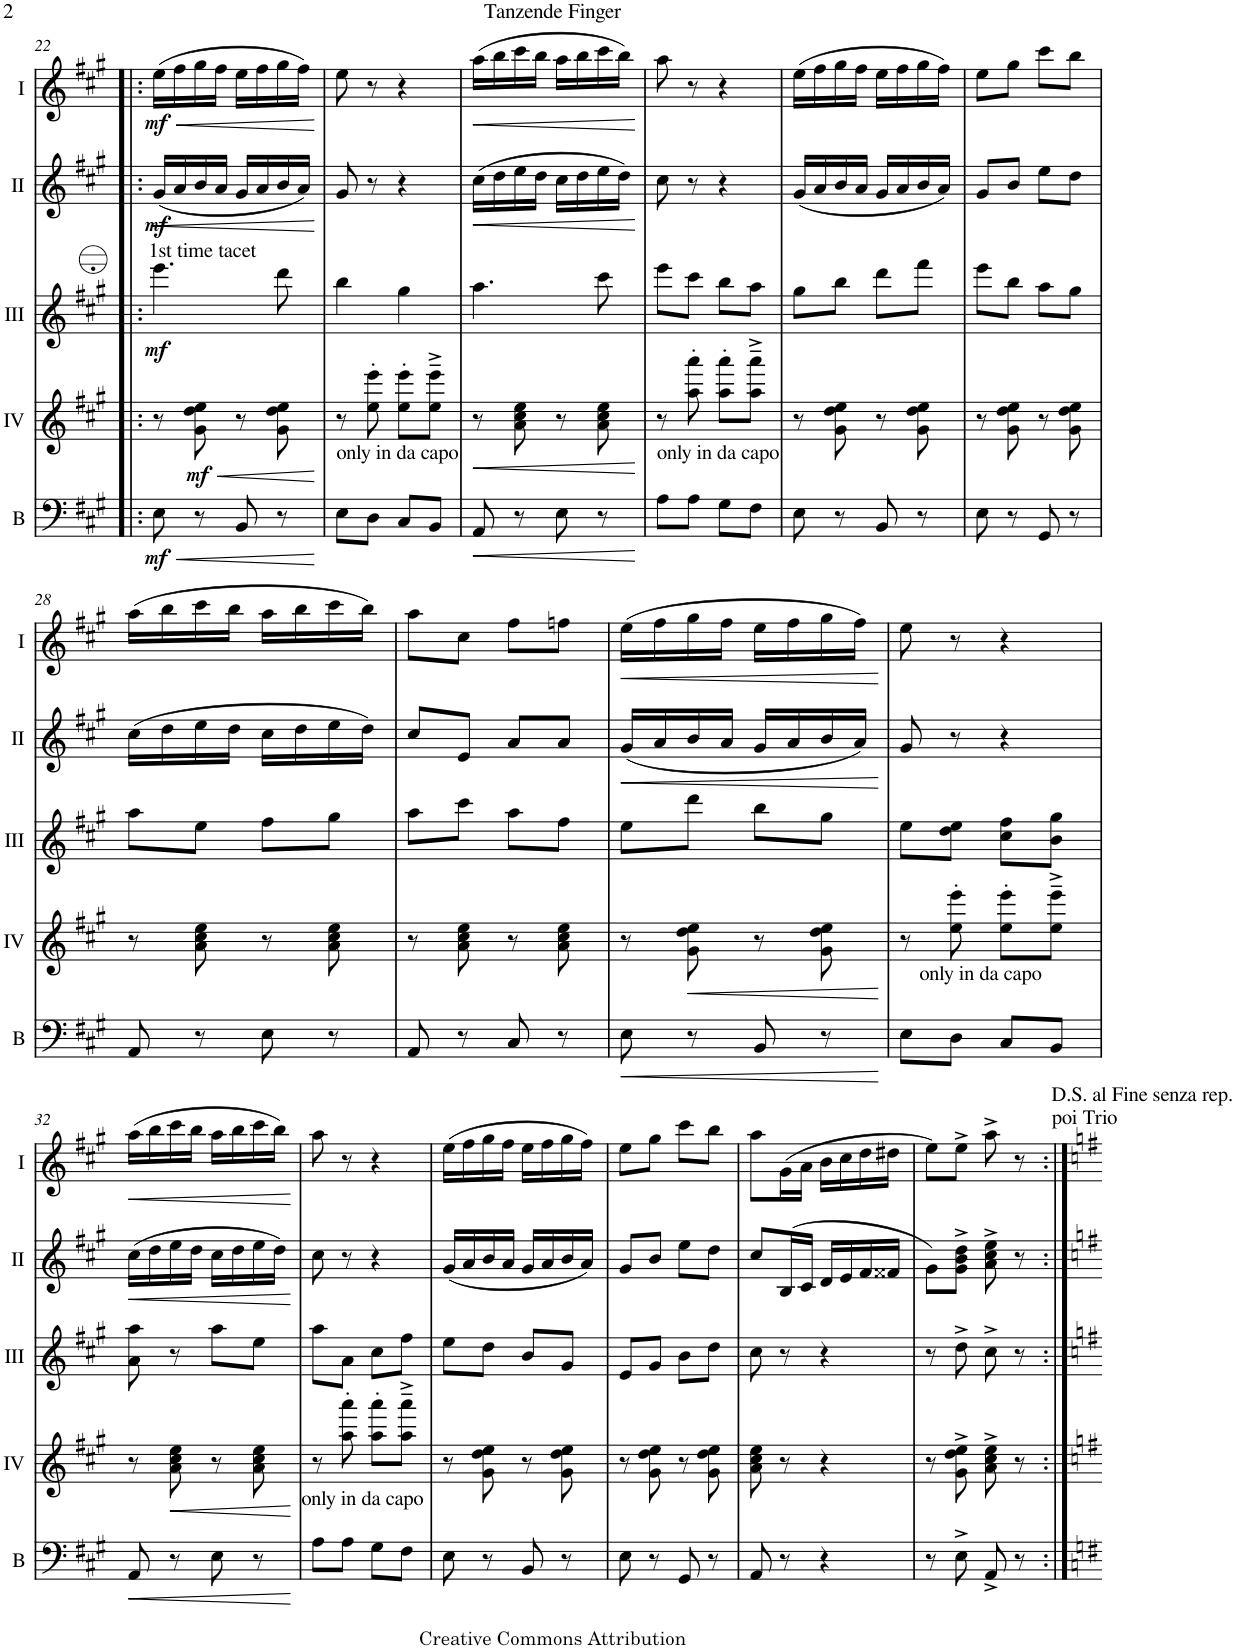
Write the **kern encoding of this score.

**kern	**dynam	**kern	**dynam	**kern	**dynam	**kern	**dynam	**kern	**dynam
*part5	*part5	*part4	*part4	*part3	*part3	*part2	*part2	*part1	*part1
*staff5	*staff5	*staff4	*staff4	*staff3	*staff3	*staff2	*staff2	*staff1	*staff1
*I"Bass	*	*I"Acc. 4	*	*I"Acc. 3	*	*I"Acc. 2	*	*I"Acc. 1	*
*I'B	*	*	*	*	*	*	*	*	*
!!LO:PB:g=z
*clefF4	*	*clefG2	*	*clefG2	*	*clefG2	*	*clefG2	*
*Trd7c12	*	*Trd7c12	*	*Trd7c12	*	*	*	*	*
*k[f#c#g#]	*	*k[f#c#g#]	*	*k[f#c#g#]	*	*k[f#c#g#]	*	*k[f#c#g#]	*
*M2/4	*	*M2/4	*	*M2/4	*	*M2/4	*	*M2/4	*
=22!|:	=22!|:	=22!|:	=22!|:	=22!|:	=22!|:	=22!|:	=22!|:	=22!|:	=22!|:
!	!	!	!	!LO:TX:a:t=1st time tacet	!	!	!	!	!
!	!LO:HP:b	!	!	!	!	!	!	!	!LO:HP:b
!	!LO:DY:n=1:b	!	!	!	!LO:DY:b	!	!LO:DY:b	!	!LO:DY:n=1:b
8E\	< mf	8r	.	4.eee\	mf	(16g#/LL	mf	(16ee\LL	< mf
!	!	!	!	!	!	!	!LO:HP:b	!	!
.	.	.	.	.	.	16a/	<	16ff#\	.
!	!	!	!LO:HP:b	!	!	!	!	!	!
!	!	!	!LO:DY:n=1:b	!	!	!	!	!	!
8r	.	8g#\ 8dd\ 8ee\	< mf	.	.	16b/	.	16gg#\	.
.	.	.	.	.	.	16a/JJ	.	16ff#\JJ	.
8BB/	.	8r	.	.	.	16g#/LL	.	16ee\LL	.
.	.	.	.	.	.	16a/	.	16ff#\	.
8r	.	8g#\ 8dd\ 8ee\	.	8ddd\	.	16b/	.	16gg#\	.
.	.	.	.	.	.	16a/JJ)	.	16ff#\JJ)	.
.	[	.	[	.	.	.	[	.	[
=23	=23	=23	=23	=23	=23	=23	=23	=23	=23
8E\L	.	8r	.	4bb\	.	8g#/	.	8ee\	.
!	!	!LO:TX:b:t=only in da capo	!	!	!	!	!	!	!
8D\J	.	8ee\' 8eee\'	.	.	.	8r	.	8r	.
8C#/L	.	8ee\' 8eee\'L	.	4gg#\	.	4r	.	4r	.
8BB/J	.	8ee\~^ 8eee\~^J	.	.	.	.	.	.	.
=24	=24	=24	=24	=24	=24	=24	=24	=24	=24
!	!LO:HP:b	!	!LO:HP:b	!	!	!	!LO:HP:b	!	!LO:HP:b
8AA/	<	8r	<	4.aa\	.	(16cc#\LL	<	(16aa\LL	<
.	.	.	.	.	.	16dd\	.	16bb\	.
8r	.	8a\ 8cc#\ 8ee\	.	.	.	16ee\	.	16ccc#\	.
.	.	.	.	.	.	16dd\JJ	.	16bb\JJ	.
8E\	.	8r	.	.	.	16cc#\LL	.	16aa\LL	.
.	.	.	.	.	.	16dd\	.	16bb\	.
8r	.	8a\ 8cc#\ 8ee\	.	8ccc#\	.	16ee\	.	16ccc#\	.
.	.	.	.	.	.	16dd\JJ)	.	16bb\JJ)	.
.	[	.	[	.	.	.	[	.	[
=25	=25	=25	=25	=25	=25	=25	=25	=25	=25
8A\L	.	8r	.	8eee\L	.	8cc#\	.	8aa\	.
!	!	!LO:TX:b:t=only in da capo	!	!	!	!	!	!	!
8A\J	.	8aa\' 8aaa\'	.	8ccc#\J	.	8r	.	8r	.
8G#\L	.	8aa\' 8aaa\'L	.	8bb\L	.	4r	.	4r	.
8F#\J	.	8aa\~^ 8aaa\~^J	.	8aa\J	.	.	.	.	.
=26	=26	=26	=26	=26	=26	=26	=26	=26	=26
8E\	.	8r	.	8gg#\L	.	(16g#/LL	.	(16ee\LL	.
.	.	.	.	.	.	16a/	.	16ff#\	.
8r	.	8g#\ 8dd\ 8ee\	.	8bb\J	.	16b/	.	16gg#\	.
.	.	.	.	.	.	16a/JJ	.	16ff#\JJ	.
8BB/	.	8r	.	8ddd\L	.	16g#/LL	.	16ee\LL	.
.	.	.	.	.	.	16a/	.	16ff#\	.
8r	.	8g#\ 8dd\ 8ee\	.	8fff#\J	.	16b/	.	16gg#\	.
.	.	.	.	.	.	16a/JJ)	.	16ff#\JJ)	.
=27	=27	=27	=27	=27	=27	=27	=27	=27	=27
8E\	.	8r	.	8eee\L	.	8g#/L	.	8ee\L	.
8r	.	8g#\ 8dd\ 8ee\	.	8bb\J	.	8b/J	.	8gg#\J	.
8GG#/	.	8r	.	8aa\L	.	8ee\L	.	8ccc#\L	.
8r	.	8g#\ 8dd\ 8ee\	.	8gg#\J	.	8dd\J	.	8bb\J	.
!!LO:LB:g=z
=28	=28	=28	=28	=28	=28	=28	=28	=28	=28
8AA/	.	8r	.	8aa\L	.	(16cc#\LL	.	(16aa\LL	.
.	.	.	.	.	.	16dd\	.	16bb\	.
8r	.	8a\ 8cc#\ 8ee\	.	8ee\J	.	16ee\	.	16ccc#\	.
.	.	.	.	.	.	16dd\JJ	.	16bb\JJ	.
8E\	.	8r	.	8ff#\L	.	16cc#\LL	.	16aa\LL	.
.	.	.	.	.	.	16dd\	.	16bb\	.
8r	.	8a\ 8cc#\ 8ee\	.	8gg#\J	.	16ee\	.	16ccc#\	.
.	.	.	.	.	.	16dd\JJ)	.	16bb\JJ)	.
=29	=29	=29	=29	=29	=29	=29	=29	=29	=29
8AA/	.	8r	.	8aa\L	.	8cc#/L	.	8aa\L	.
8r	.	8a\ 8cc#\ 8ee\	.	8ccc#\J	.	8e/J	.	8cc#\J	.
8C#/	.	8r	.	8aa\L	.	8a/L	.	8ff#\L	.
8r	.	8a\ 8cc#\ 8ee\	.	8ff#\J	.	8a/J	.	8ffn\J	.
=30	=30	=30	=30	=30	=30	=30	=30	=30	=30
!	!LO:HP:b	!	!	!	!	!	!LO:HP:b	!	!LO:HP:b
8E\	<	8r	.	8ee\L	.	(16g#/LL	<	(16ee\LL	<
.	.	.	.	.	.	16a/	.	16ff#\	.
!	!	!	!LO:HP:b	!	!	!	!	!	!
8r	.	8g#\ 8dd\ 8ee\	<	8ddd\J	.	16b/	.	16gg#\	.
.	.	.	.	.	.	16a/JJ	.	16ff#\JJ	.
8BB/	.	8r	.	8bb\L	.	16g#/LL	.	16ee\LL	.
.	.	.	.	.	.	16a/	.	16ff#\	.
8r	.	8g#\ 8dd\ 8ee\	.	8gg#\J	.	16b/	.	16gg#\	.
.	.	.	.	.	.	16a/JJ)	.	16ff#\JJ)	.
.	[	.	[	.	.	.	[	.	[
=31	=31	=31	=31	=31	=31	=31	=31	=31	=31
8E\L	.	8r	.	8ee\L	.	8g#/	.	8ee\	.
!	!	!LO:TX:b:t=only in da capo	!	!	!	!	!	!	!
8D\J	.	8ee\' 8eee\'	.	8dd\ 8ee\J	.	8r	.	8r	.
8C#/L	.	8ee\' 8eee\'L	.	8cc#\ 8ff#\L	.	4r	.	4r	.
8BB/J	.	8ee\~^ 8eee\~^J	.	8b\ 8gg#\J	.	.	.	.	.
!!LO:LB:g=z
=32	=32	=32	=32	=32	=32	=32	=32	=32	=32
!	!LO:HP:b	!	!	!	!	!	!LO:HP:b	!	!LO:HP:b
8AA/	<	8r	.	8a\ 8aa\	.	(16cc#\LL	<	(16aa\LL	<
.	.	.	.	.	.	16dd\	.	16bb\	.
!	!	!	!LO:HP:b	!	!	!	!	!	!
8r	.	8a\ 8cc#\ 8ee\	<	8r	.	16ee\	.	16ccc#\	.
.	.	.	.	.	.	16dd\JJ	.	16bb\JJ	.
8E\	.	8r	.	8aa\L	.	16cc#\LL	.	16aa\LL	.
.	.	.	.	.	.	16dd\	.	16bb\	.
8r	.	8a\ 8cc#\ 8ee\	.	8ee\J	.	16ee\	.	16ccc#\	.
.	.	.	.	.	.	16dd\JJ)	.	16bb\JJ)	.
.	[	.	[	.	.	.	[	.	[
=33	=33	=33	=33	=33	=33	=33	=33	=33	=33
8A\L	.	8r	.	8aa\L	.	8cc#\	.	8aa\	.
!	!	!LO:TX:b:t=only in da capo	!	!	!	!	!	!	!
8A\J	.	8aa\' 8aaa\'	.	8a\J	.	8r	.	8r	.
8G#\L	.	8aa\' 8aaa\'L	.	8cc#\L	.	4r	.	4r	.
8F#\J	.	8aa\~^ 8aaa\~^J	.	8ff#\J	.	.	.	.	.
=34	=34	=34	=34	=34	=34	=34	=34	=34	=34
8E\	.	8r	.	8ee\L	.	(16g#/LL	.	(16ee\LL	.
.	.	.	.	.	.	16a/	.	16ff#\	.
8r	.	8g#\ 8dd\ 8ee\	.	8dd\J	.	16b/	.	16gg#\	.
.	.	.	.	.	.	16a/JJ	.	16ff#\JJ	.
8BB/	.	8r	.	8b/L	.	16g#/LL	.	16ee\LL	.
.	.	.	.	.	.	16a/	.	16ff#\	.
8r	.	8g#\ 8dd\ 8ee\	.	8g#/J	.	16b/	.	16gg#\	.
.	.	.	.	.	.	16a/JJ)	.	16ff#\JJ)	.
=35	=35	=35	=35	=35	=35	=35	=35	=35	=35
8E\	.	8r	.	8e/L	.	8g#/L	.	8ee\L	.
8r	.	8g#\ 8dd\ 8ee\	.	8g#/J	.	8b/J	.	8gg#\J	.
8GG#/	.	8r	.	8b\L	.	8ee\L	.	8ccc#\L	.
8r	.	8g#\ 8dd\ 8ee\	.	8dd\J	.	8dd\J	.	8bb\J	.
=36	=36	=36	=36	=36	=36	=36	=36	=36	=36
8AA/	.	8a\ 8cc#\ 8ee\	.	8cc#\	.	8cc#/L	.	8aa\L	.
8r	.	8r	.	8r	.	(16B/L	.	(16g#\L	.
.	.	.	.	.	.	16c#/JJ	.	16a\JJ	.
4r	.	4r	.	4r	.	16d/LL	.	16b\LL	.
.	.	.	.	.	.	16e/	.	16cc#\	.
.	.	.	.	.	.	16f#/	.	16dd\	.
.	.	.	.	.	.	16f##X/JJ	.	16dd#X\JJ	.
=37	=37	=37	=37	=37	=37	=37	=37	=37	=37
8r	.	8r	.	8r	.	8g#\L)	.	8ee\L)	.
8E^\	.	8g#\^ 8dd\^ 8ee\^	.	8dd^\	.	8g#\^ 8b\^ 8dd\^J	.	8ee^\J	.
8AA^/	.	8a\^ 8cc#\^ 8ee\^	.	8cc#^\	.	8a\^ 8cc#\^ 8ee\^	.	8aa^\	.
8r	.	8r	.	8r	.	8r	.	8r	.
!	!	!	!	!	!	!	!	!LO:TX:a:t=D.S. al Fine senza rep.\npoi Trio	!
=:|!	=:|!	=:|!	=:|!	=:|!	=:|!	=:|!	=:|!	=:|!	=:|!
*-	*-	*-	*-	*-	*-	*-	*-	*-	*-
